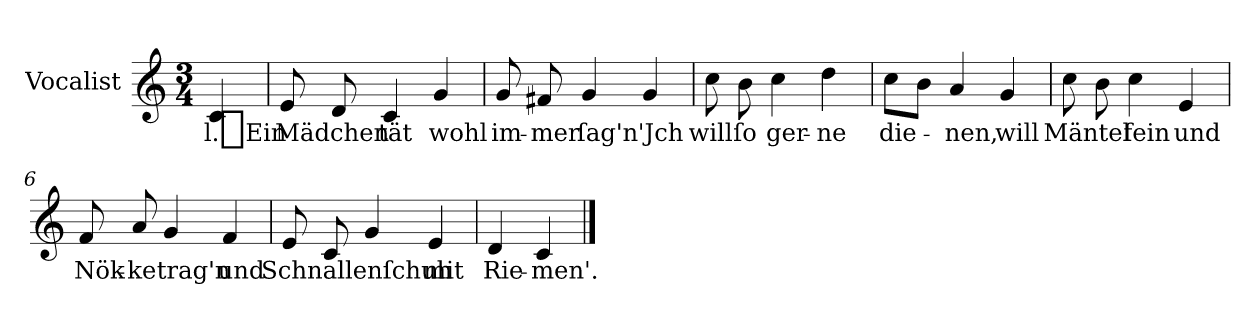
**kern	**text
*part1	*part1
*staff1	*staff1
*I"Vocalist	*
*k[]	*
*C:	*
*M3/4	*
=	=
4c	l._Ein
=1	=1
8e	Mädchen
8d	.
4c	tät
4g	wohl
=2	=2
8g	im-
8f#X	-mer
4g	ſag'n
4g	'Jch
=3	=3
8cc	will
8b	ſo
4cc	ger-
4dd	-ne
=4	=4
8ccL	die-
8bJ	.
4a	-nen,
4g	will
=5	=5
8cc	Mäntel
8b	.
4cc	fein
4e	und
=6	=6
8f	Nök-
8a	-ke
4g	trag'n
4f	und
=7	=7
8e	Schnallenſchuh
8c	.
4g	.
4e	mit
=8	=8
4d	Rie-
4c	-men'.
==	==
*-	*-
